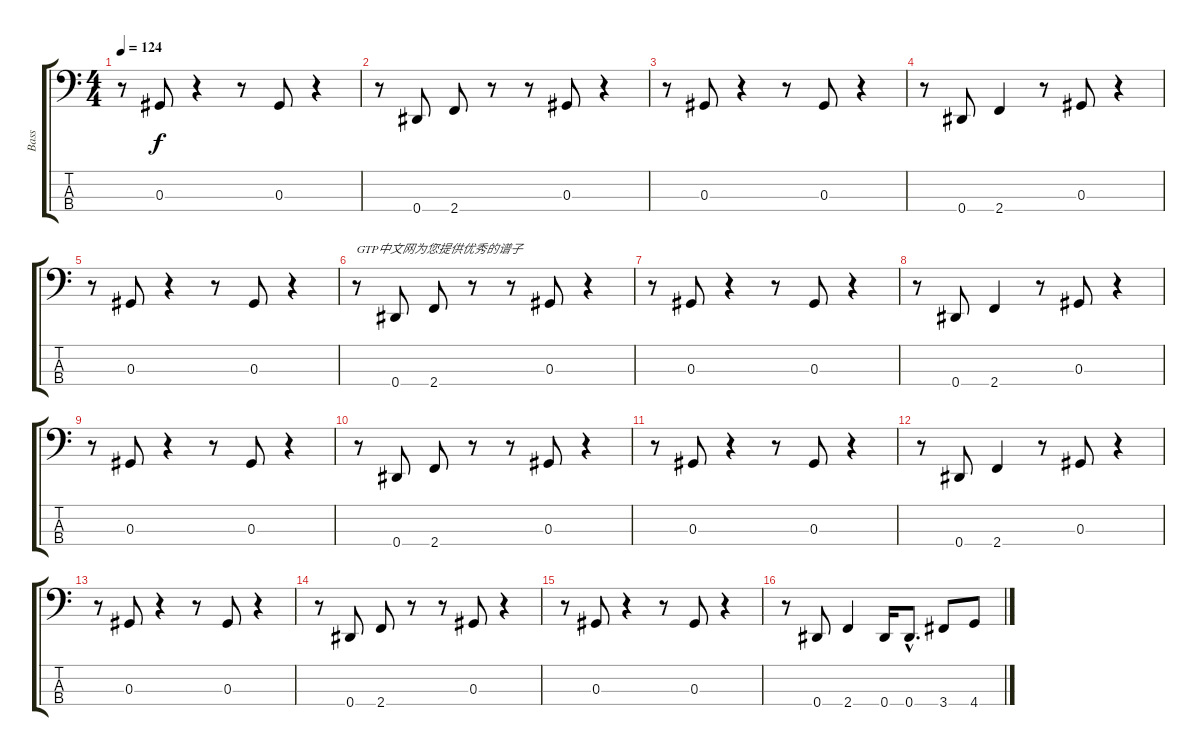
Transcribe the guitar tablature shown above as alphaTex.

\track ("Bass" "Bass") {instrument electricbassfinger}
\staff {score tabs}
\tuning (Gb2 Db2 Ab1 Eb1) {hide}
\ts (4 4)
\tempo 124
\clef f4
\ks c
r.8{dy f instrument electricbassfinger} 0.3.8 r.4 r.8 0.3.8 r.4 |
r.8 0.4.8 2.4.8 r.8 r.8 0.3.8 r.4 |
r.8 0.3.8 r.4 r.8 0.3.8 r.4 |
r.8 0.4.8 2.4.4 r.8 0.3.8 r.4 |
r.8 0.3.8 r.4 r.8 0.3.8 r.4 |
r.8{txt "GTP中文网为您提供优秀的谱子"} 0.4.8 2.4.8 r.8 r.8 0.3.8 r.4 |
r.8 0.3.8 r.4 r.8 0.3.8 r.4 |
r.8 0.4.8 2.4.4 r.8 0.3.8 r.4 |
r.8 0.3.8 r.4 r.8 0.3.8 r.4 |
r.8 0.4.8 2.4.8 r.8 r.8 0.3.8 r.4 |
r.8 0.3.8 r.4 r.8 0.3.8 r.4 |
r.8 0.4.8 2.4.4 r.8 0.3.8 r.4 |
r.8 0.3.8 r.4 r.8 0.3.8 r.4 |
r.8 0.4.8 2.4.8 r.8 r.8 0.3.8 r.4 |
r.8 0.3.8 r.4 r.8 0.3.8 r.4 |
r.8 0.4.8 2.4.4 0.4.16 0.4{hac}.8{d} 3.4.8 4.4.8
